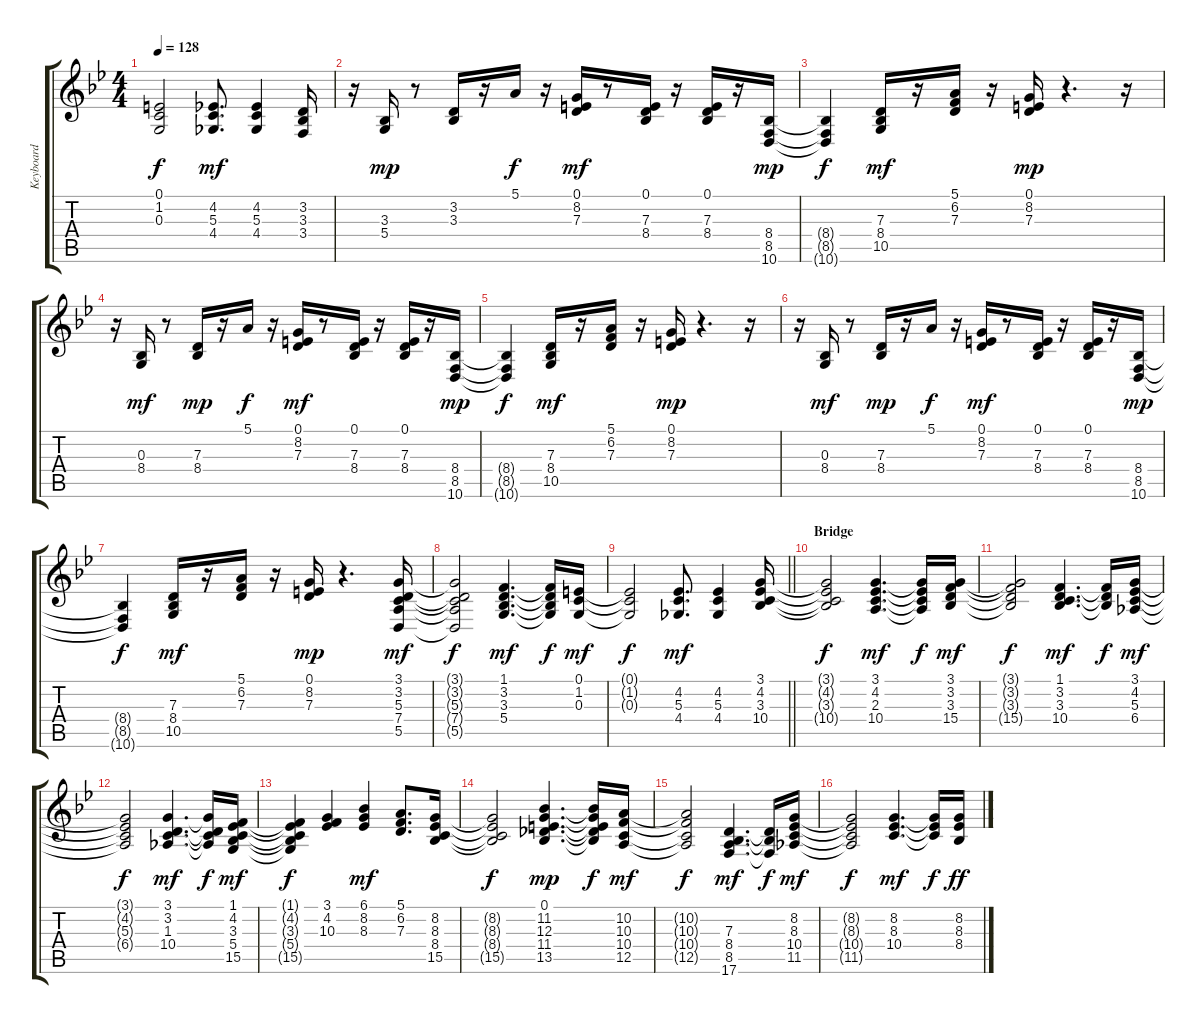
\track ("Keyboard" "Keyboard") {instrument electricpiano1}
\staff {score tabs}
\tuning (E4 B3 G3 D3 A2 E2) {hide}
\ts (4 4)
\tempo 128
\clef g2
\ks gminor
(0.1{t} 1.2{t} 0.3{t}).2{dy f} (4.2 5.3 4.4).8{d dy mf} (4.2 5.3 4.4).4 (3.2 3.3 3.4).16 |
r.16 (3.3 5.4).16{dy mp} r.8 (3.2 3.3).16 r.16 5.1.16{dy f} r.16 (0.1 8.2 7.3).16{dy mf} r.8 (0.1 7.3 8.4).16 r.16 (0.1 7.3 8.4).16 r.16 (8.4 8.5 10.6).16{dy mp} |
(8.4{t} 8.5{t} 10.6{t}).4{dy f} (7.3 8.4 10.5).16{dy mf} r.16 (5.1 6.2 7.3).16 r.16 (0.1 8.2 7.3).16{dy mp} r.4{d} r.16 |
r.16 (0.3 8.4).16{dy mf} r.8 (7.3 8.4).16{dy mp} r.16 5.1.16{dy f} r.16 (0.1 8.2 7.3).16{dy mf} r.8 (0.1 7.3 8.4).16 r.16 (0.1 7.3 8.4).16 r.16 (8.4 8.5 10.6).16{dy mp} |
(8.4{t} 8.5{t} 10.6{t}).4{dy f} (7.3 8.4 10.5).16{dy mf} r.16 (5.1 6.2 7.3).16 r.16 (0.1 8.2 7.3).16{dy mp} r.4{d} r.16 |
r.16 (0.3 8.4).16{dy mf} r.8 (7.3 8.4).16{dy mp} r.16 5.1.16{dy f} r.16 (0.1 8.2 7.3).16{dy mf} r.8 (0.1 7.3 8.4).16 r.16 (0.1 7.3 8.4).16 r.16 (8.4 8.5 10.6).16{dy mp} |
(8.4{t} 8.5{t} 10.6{t}).4{dy f} (7.3 8.4 10.5).16{dy mf} r.16 (5.1 6.2 7.3).16 r.16 (0.1 8.2 7.3).16{dy mp} r.4{d} (3.1 3.2 5.3 7.4 5.5).16{dy mf} |
(3.1{t} 3.2{t} 5.3{t} 7.4{t} 5.5{t}).2{dy f} (1.1 3.2 3.3 5.4).4{d dy mf} (1.1{t} 3.2{t} 3.3{t} 5.4{t}).16{dy f} (0.1 1.2 0.3).16{dy mf} |
\barLineRight lightlight
(0.1{t} 1.2{t} 0.3{t}).2{dy f} (4.2 5.3 4.4).8{d dy mf} (4.2 5.3 4.4).4 (3.1 4.2 3.3 10.4).16 |
\section ("" "Bridge")
(3.1{t} 4.2{t} 3.3{t} 10.4{t}).2{dy f} (3.1 4.2 2.3 10.4).4{d dy mf} (3.1{t} 4.2{t} 2.3{t} 10.4{t}).16{dy f} (3.1 3.2 3.3 15.4).16{dy mf} |
(3.1{t} 3.2{t} 3.3{t} 15.4{t}).2{dy f} (1.1 3.2 3.3 10.4).4{d dy mf} (1.1{t} 3.2{t} 3.3{t}).16{dy f} (3.1 4.2 5.3 6.4).16{dy mf} |
(3.1{t} 4.2{t} 5.3{t} 6.4{t}).2{dy f} (3.1 3.2 1.3 10.4).4{d dy mf} (3.1{t} 3.2{t} 1.3{t} 10.4{t}).16{dy f} (1.1 4.2 3.3 5.4 15.5).16{dy mf} |
(1.1{t} 4.2{t} 3.3{t} 5.4{t} 15.5{t}).4{dy f} (3.1 4.2 10.3).4 (6.1 8.2 8.3).4{dy mf} (5.1 6.2 7.3).8{d} (8.2 8.3 8.4 15.5).16 |
(8.2{t} 8.3{t} 8.4{t} 15.5{t}).2{dy f} (0.1 11.2 12.3 11.4 13.5).4{d dy mp} (0.1{t} 11.2{t} 12.3{t} 11.4{t} 13.5{t}).16{dy f} (10.2 10.3 10.4 12.5).16{dy mf} |
(10.2{t} 10.3{t} 10.4{t} 12.5{t}).2{dy f} (7.3 8.4 8.5 17.6).4{d dy mf} (7.3{t} 8.4{t} 8.5{t}).16{dy f} (8.2 8.3 10.4 11.5).16{dy mf} |
(8.2{t} 8.3{t} 10.4{t} 11.5{t}).2{dy f} (8.2 8.3 10.4).4{d dy mf} (8.2{t} 8.3{t} 10.4{t}).16{dy f} (8.2 8.3 8.4).16{dy ff}
